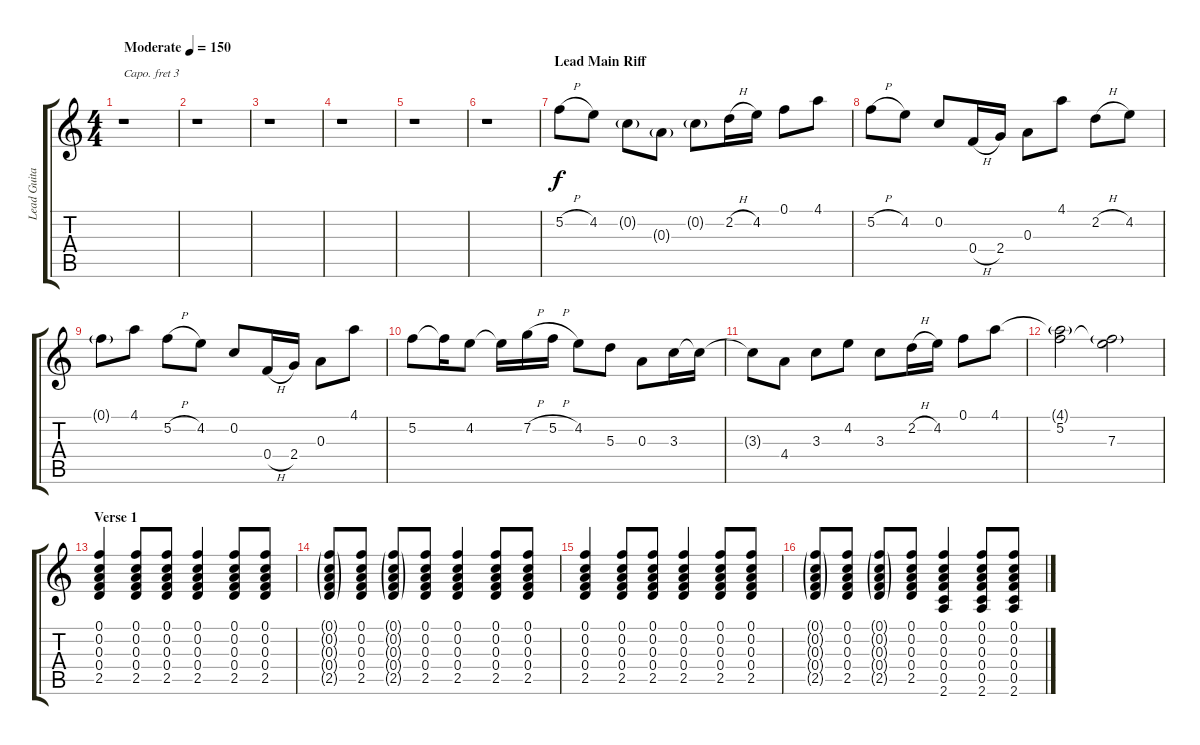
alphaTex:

\track ("Lead Guitar (Matt)" "Lead Guita") {instrument acousticguitarsteel}
\staff {score tabs}
\capo 3
\tuning (D4 A3 Gb3 D3 A2 E2) {hide}
\ts (4 4)
\tempo (150 "Moderate")
\clef g2
\ks c
r.1{dy f instrument acousticguitarsteel} |
r.1 |
r.1 |
r.1 |
r.1 |
r.1 |
\section ("" "Lead Main Riff")
5.2{h}.8 4.2.8 0.2{g}.8 0.3{g}.8 0.2{g}.8 2.2{h}.16 4.2.16 0.1.8 4.1.8 |
5.2{h}.8 4.2.8 0.2.8 0.4{h}.16 2.4.16 0.3.8 4.1.8 2.2{h}.8 4.2.8 |
0.1{g}.8 4.1.8 5.2{h}.8 4.2.8 0.2.8 0.4{h}.16 2.4.16 0.3.8 4.1.8 |
5.2.8 5.2{t}.16 4.2.8 4.2{t}.16 7.2{h}.16 5.2{h}.16 4.2.8 5.3.8 0.3.8 3.3.16 3.3{t}.16 |
3.3{t}.8 4.4.8 3.3.8 4.2.8 3.3.8 2.2{h}.16 4.2.16 0.1.8 4.1.8 |
(4.1{g t} 5.2).2 (5.2{g t} 7.3).2 |
\section ("" "Verse 1")
(0.1 0.2 0.3 0.4 2.5).4 (0.1 0.2 0.3 0.4 2.5).8 (0.1 0.2 0.3 0.4 2.5).8 (0.1 0.2 0.3 0.4 2.5).4 (0.1 0.2 0.3 0.4 2.5).8 (0.1 0.2 0.3 0.4 2.5).8 |
(0.1{g} 0.2{g} 0.3{g} 0.4{g} 2.5{g}).8 (0.1 0.2 0.3 0.4 2.5).8 (0.1{g} 0.2{g} 0.3{g} 0.4{g} 2.5{g}).8 (0.1 0.2 0.3 0.4 2.5).8 (0.1 0.2 0.3 0.4 2.5).4 (0.1 0.2 0.3 0.4 2.5).8 (0.1 0.2 0.3 0.4 2.5).8 |
(0.1 0.2 0.3 0.4 2.5).4 (0.1 0.2 0.3 0.4 2.5).8 (0.1 0.2 0.3 0.4 2.5).8 (0.1 0.2 0.3 0.4 2.5).4 (0.1 0.2 0.3 0.4 2.5).8 (0.1 0.2 0.3 0.4 2.5).8 |
(0.1{g} 0.2{g} 0.3{g} 0.4{g} 2.5{g}).8 (0.1 0.2 0.3 0.4 2.5).8 (0.1{g} 0.2{g} 0.3{g} 0.4{g} 2.5{g}).8 (0.1 0.2 0.3 0.4 2.5).8 (0.1 0.2 0.3 0.4 0.5 2.6).4 (0.1 0.2 0.3 0.4 0.5 2.6).8 (0.1 0.2 0.3 0.4 0.5 2.6).8
